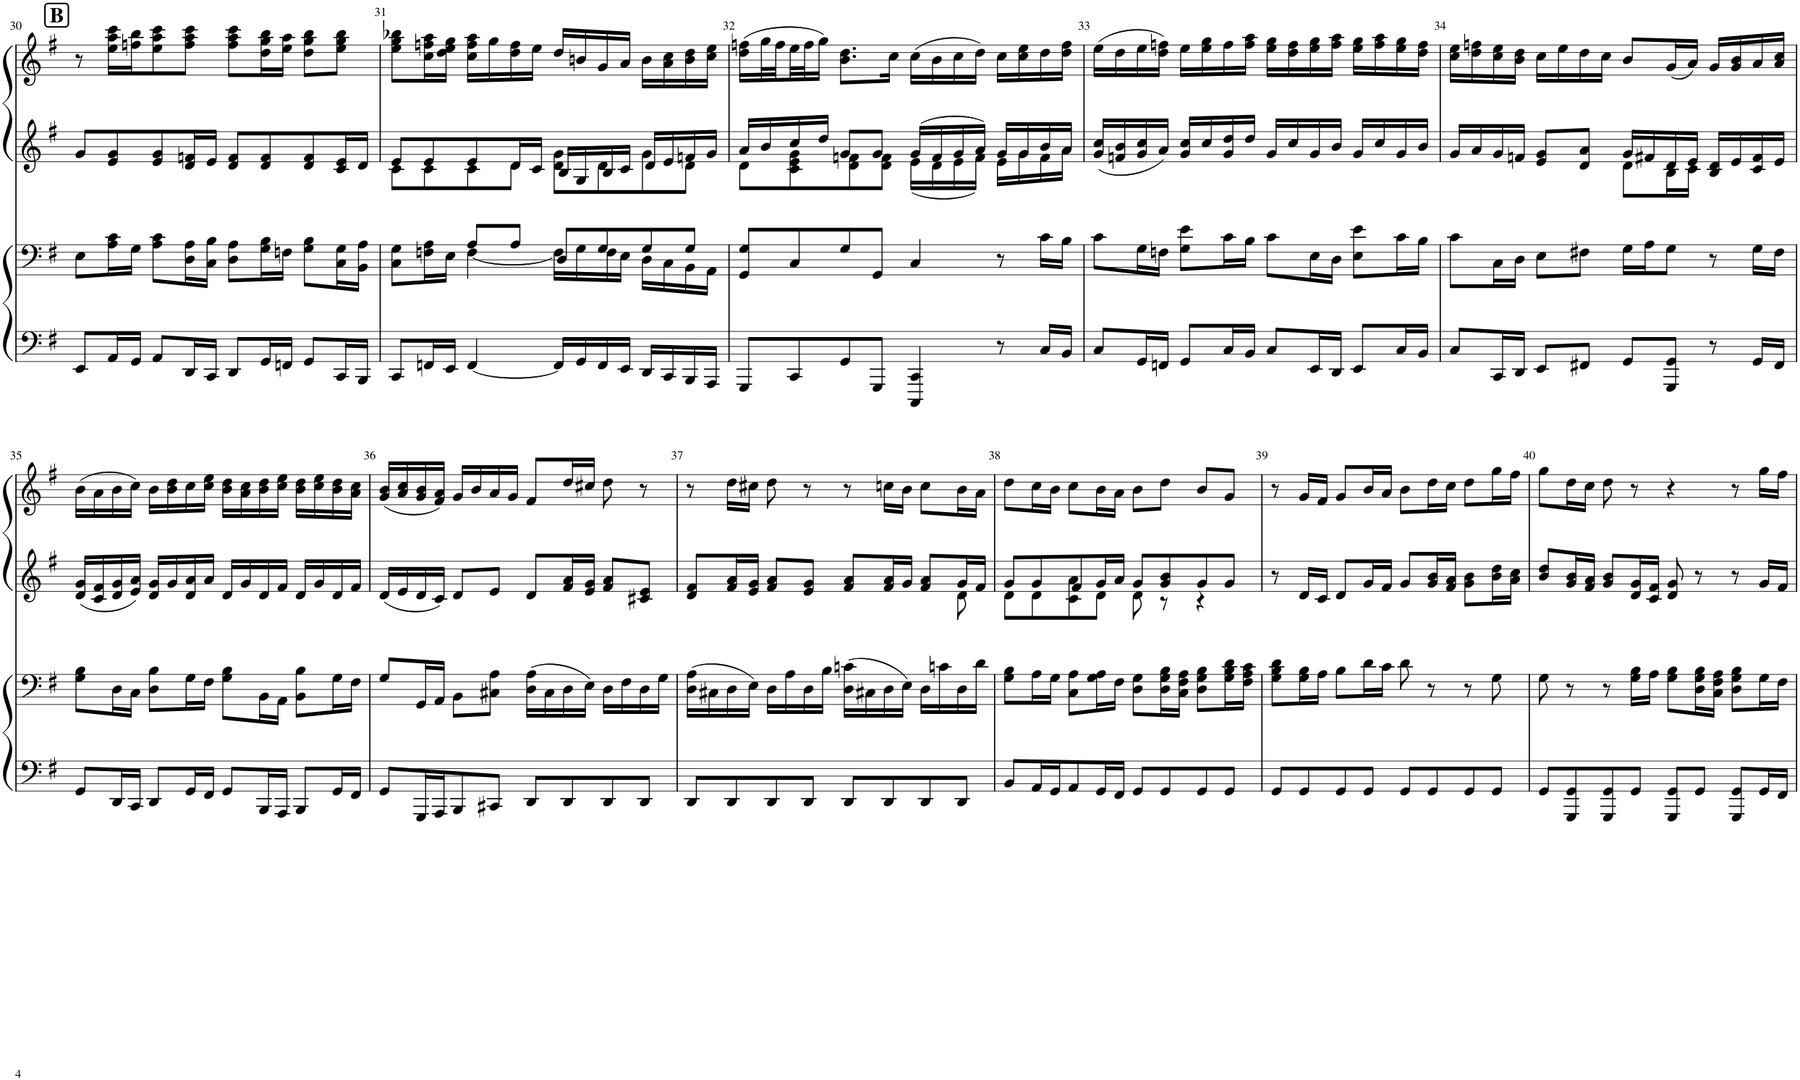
**kern	**kern	**kern	**kern
*part2	*part2	*part1	*part1
*staff4	*staff3	*staff2	*staff1
*I"Secondo	*	*I"Primo	*
!!LO:PB:g=z
*clefF4	*clefF4	*clefG2	*clefG2
*k[f#]	*k[f#]	*k[f#]	*k[f#]
*M2/2	*M2/2	*M2/2	*M2/2
*met(c|)	*met(c|)	*met(c|)	*met(c|)
!!LO:REH:place=s1:a:B:cj:fs=14:t=B
=30	=30	=30	=30
8EE/L	8E\L	8g/L	8r
16AA/L	16A\ 16c\L	8e/ 8g/	16ee\ 16aa\ 16ccc\LL
16GG/JJ	16G\JJ	.	16ffn\ 16bb\J
8AA/L	8A\ 8c\L	8e/ 8g/	8ee\ 8aa\ 8ccc\
16DD/L	16D\ 16A\L	16d/ 16fn/L	8ff\ 8aa\ 8ccc\J
16CC/JJ	16C\ 16B\JJ	16e/JJ	.
8DD/L	8D\ 8A\L	8d/ 8f/L	8ff\ 8aa\ 8ccc\L
16GG/L	16G\ 16B\L	8d/ 8f/	16dd\ 16gg\ 16bb\L
16FFn/JJ	16Fn\JJ	.	16ee\ 16aa\JJ
8GG/L	8G\ 8B\L	8d/ 8f/	8dd\ 8gg\ 8bb\L
16CC/L	16C\ 16G\L	16c/ 16e/L	8ee\ 8gg\ 8bb\J
16BBB/JJ	16BB\ 16A\JJ	16d/JJ	.
=31	=31	=31	=31
*	*^	*^	*
8CC/L	8C\ 8G\L	4ryy	8e/L	8c\L	8ee\ 8gg\ 8bb-X\L
16FFn/L	16Fn\ 16A\L	.	8e/	8c\	16cc\ 16ffn\ 16aa\L
16EE/JJ	16E\JJ	.	.	.	16dd\ 16ee\ 16gg\JJ
[4FF/	8A/L	[4F\	8e/	8c\	16cc\ 16ff\ 16aa\LL
.	.	.	.	.	16gg\
.	8A/J	.	16d/L	8d\J	16dd\ 16ff\
.	.	.	16c/JJ	.	16ee\JJ
16FF/LL]	8D/L	16F\LL]	16B/LL	8d\ 8g\L	16dd/LL
16GG/	.	16G\	16G/	.	16bn/
16FF/	8G/	16F\	16B/	8d\	16g/
16EE/JJ	.	16E\JJ	16c/JJ	.	16a/JJ
16DD/LL	8G/	16D\LL	16d/LL	8g\	16b\LL
16CC/	.	16C\	16e/	.	16a\ 16cc\
16BBB/	8G/J	16BB\	16fn/	8d\J	16b\ 16dd\
16AAA/JJ	.	16AA\JJ	16g/JJ	.	16cc\ 16ee\JJ
*	*v	*v	*	*	*
=32	=32	=32	=32	=32
8GGG/L	8GG/ 8G/L	16a/LL	8d\L	(16dd\ 16ffn\LL
.	.	16b/	.	32gg\L
.	.	.	.	32ff\
8CC/	8C/	16cc/	8c\ 8e\ 8g\	32ee\
.	.	.	.	32ff\J
.	.	16dd/JJ	.	16gg\JJ)
8GG/	8G/	8g/L	8d\ 8fn\	8.b\ 8.dd\L
8GGG/J	8GG/J	8g/J	8d\ 8f\J	.
.	.	.	.	16cc\Jk
4CCC/ 4CC/	4C/	16g/LL	16e\LL	(16cc\LL
.	.	16f/	16d\	16b\
.	.	16g/	16e\	16cc\
.	.	16a/JJ	16f\JJ	16dd\JJ)
8r	8r	16g/LL	16e\LL	16cc\LL
.	.	16g/	16g\	16cc\ 16ee\
16C/LL	16c\LL	16b/	16f\	16dd\
16BB/JJ	16B\JJ	16a/JJ	16a\JJ	16dd\ 16ff\JJ
*	*	*v	*v	*
=33	=33	=33	=33
8C/L	8c\L	16g/ 16cc/LL	(16ee\LL
.	.	16fn/ 16b/	16dd\
16GG/L	16G\L	16g/ 16cc/	16ee\
16FFn/JJ	16Fn\JJ	16a/JJ	16dd\ 16ffn\JJ)
8GG/L	8G\ 8e\L	16g/ 16cc/LL	16ee\LL
.	.	16cc/	16ee\ 16gg\
16C/L	16c\L	16g/ 16dd/	16ff\
16BB/JJ	16B\JJ	16dd/JJ	16ff\ 16aa\JJ
8C/L	8c\L	16g/LL	16ee\ 16gg\LL
.	.	16cc/	16dd\ 16ff\
16EE/L	16E\L	16g/	16ee\ 16gg\
16DD/JJ	16D\JJ	16b/JJ	16ff\ 16aa\JJ
8EE/L	8E\ 8e\L	16g/LL	16ee\ 16gg\LL
.	.	16cc/	16ff\ 16aa\
16C/L	16c\L	16g/	16ee\ 16gg\
16BB/JJ	16B\JJ	16b/JJ	16dd\ 16ff\JJ
=34	=34	=34	=34
*	*	*^	*
8C/L	8c\L	16g/LL	2ryy	16cc\ 16ee\LL
.	.	16a/	.	16dd\ 16ffn\
16CC/L	16C\L	16g/	.	16cc\ 16ee\
16DD/JJ	16D\JJ	16fn/JJ	.	16b\ 16dd\JJ
8EE/L	8E\L	8e/ 8g/L	.	16cc\LL
.	.	.	.	16ee\
8FF#X/J	8F#X\J	8d/ 8a/J	.	16dd\
.	.	.	.	16cc\JJ
8GG/L	16G\LL	16g/LL	8d\L	8b/L
.	16A\J	16f#X/	.	.
8GGG/ 8GG/J	8G\J	16d/	16B\L	(16g/L
.	.	16e/JJ	16c\JJ	16a/JJ)
8r	8r	16B/ 16d/LL	4ryy	16g/LL
.	.	16e/	.	16g/ 16b/
16GG/LL	16G\LL	16c/ 16f#/	.	16a/
16FF#/JJ	16F#\JJ	16e/JJ	.	16a/ 16cc/JJ
*	*	*v	*v	*
!!LO:LB:g=z
=35	=35	=35	=35
8GG/L	8G\ 8B\L	16d/ 16g/LL	(16b\LL
.	.	16c/ 16f#/	16a\
16DD/L	16D\L	16d/ 16g/	16b\
16CC/JJ	16C\JJ	16e/ 16a/JJ	16cc\JJ)
8DD/L	8D\ 8B\L	16d/ 16g/LL	16b\LL
.	.	16g/	16b\ 16dd\
16GG/L	16G\L	16d/ 16a/	16cc\
16FF#/JJ	16F#\JJ	16a/JJ	16cc\ 16ee\JJ
8GG/L	8G\ 8B\L	16d/LL	16b\ 16dd\LL
.	.	16g/	16a\ 16cc\
16BBB/L	16BB\L	16d/	16b\ 16dd\
16AAA/JJ	16AA\JJ	16f#/JJ	16cc\ 16ee\JJ
8BBB/L	8BB\ 8B\L	16d/LL	16b\ 16dd\LL
.	.	16g/	16cc\ 16ee\
16GG/L	16G\L	16d/	16b\ 16dd\
16FF#/JJ	16F#\JJ	16f#/JJ	16a\ 16cc\JJ
=36	=36	=36	=36
8GG/L	8G/L	16d/LL	(16g/ 16b/LL
.	.	16e/	16a/ 16cc/
16GGG/L	16GG/L	16d/	16g/ 16b/
16AAA/J	16AA/JJ	16c/JJ	16f#/ 16a/JJ)
8BBB/	8BB\L	8d/L	16g/LL
.	.	.	16b/
8CC#X/J	8C#X\ 8A\J	8e/J	16a/
.	.	.	16g/JJ
8DD/L	(16D\ 16A\LL	8d/L	8f#/L
.	16C#\	.	.
8DD/	16D\	16f#/ 16a/L	16dd/L
.	16E\JJ)	16e/ 16g/JJ	16cc#X/JJ
8DD/	16D\LL	8f#/ 8a/L	8dd\
.	16F#\	.	.
8DD/J	16D\	8c#X/ 8e/J	8r
.	16G\JJ	.	.
=37	=37	=37	=37
*	*	*^	*
8DD/L	(16D\ 16A\LL	8d/ 8f#/L	2..ryy	8r
.	16C#X\	.	.	.
8DD/	16D\	16f#/ 16a/L	.	16dd\LL
.	16E\JJ)	16e/ 16g/JJ	.	16cc#X\JJ
8DD/	16D\LL	8f#/ 8a/L	.	8dd\
.	16A\	.	.	.
8DD/J	16D\	8e/ 8g/J	.	8r
.	16B\JJ	.	.	.
8DD/L	(16D\ 16cn\LL	8f#/ 8a/L	.	8r
.	16C#X\	.	.	.
8DD/	16D\	16f#/ 16a/L	.	16ccn\LL
.	16E\JJ)	16g/JJ	.	16b\JJ
8DD/	16D\LL	8f#/ 8a/L	.	8cc\L
.	16cn\	.	.	.
8DD/J	16D\	16g/L	8d\	16b\L
.	16d\JJ	16f#/JJ	.	16a\JJ
=38	=38	=38	=38	=38
8BB/L	8G\ 8B\L	8g/L	8d\L	8dd\L
16AA/L	16A\L	8g/	8d\	16cc\L
16GG/J	16G\JJ	.	.	16b\JJ
8AA/	8C\ 8A\L	8f#/	8c\ 8a\	8cc\L
16GG/L	16G\ 16A\L	16g/L	8d\J	16b\L
16FF#/JJ	16F#\JJ	16a/JJ	.	16a\JJ
8GG/L	8D\ 8G\L	8g/L	8d\	8b\L
8GG/	16D\ 16G\ 16B\L	8g/ 8b/	8r	8dd\J
.	16C\ 16F#\ 16A\JJ	.	.	.
8GG/	8D\ 8G\ 8B\L	8g/	4r	8b/L
8GG/J	16G\ 16B\ 16d\L	8g/J	.	8g/J
.	16F#\ 16A\ 16c\JJ	.	.	.
*	*	*v	*v	*
=39	=39	=39	=39
8GG/L	8G\ 8B\ 8d\L	8r	8r
8GG/	16G\ 16B\L	16d/LL	16g/LL
.	16A\JJ	16c/JJ	16f#/JJ
8GG/	8B\L	8d/L	8g/L
8GG/J	16d\L	16g/L	16b/L
.	16c\JJ	16f#/JJ	16a/JJ
8GG/L	8d\	8g/L	8b\L
8GG/	8r	16g/ 16b/L	16dd\L
.	.	16f#/ 16a/JJ	16cc\JJ
8GG/	8r	8g\ 8b\L	8dd\L
8GG/J	8G\	16b\ 16dd\L	16gg\L
.	.	16a\ 16cc\JJ	16ff#\JJ
=40	=40	=40	=40
8GG/L	8G\	8b/ 8dd/L	8gg\L
8GGG/ 8GG/	8r	16g/ 16b/L	16dd\L
.	.	16f#/ 16a/JJ	16cc\JJ
8GGG/ 8GG/	8r	8g/ 8b/L	8dd\
8GG/J	16G\ 16B\LL	16d/ 16g/L	8r
.	16A\JJ	16c/ 16f#/JJ	.
8GGG/ 8GG/L	8G\ 8B\L	8d/ 8g/	4r
8GG/J	16D\ 16G\ 16B\L	8r	.
.	16C\ 16F#\ 16A\JJ	.	.
8GGG/ 8GG/L	8D\ 8G\ 8B\L	8r	8r
16GG/L	16G\L	16g/LL	16gg\LL
16FF#/JJ	16F#\JJ	16f#/JJ	16ff#\JJ
=	=	=	=
*-	*-	*-	*-
